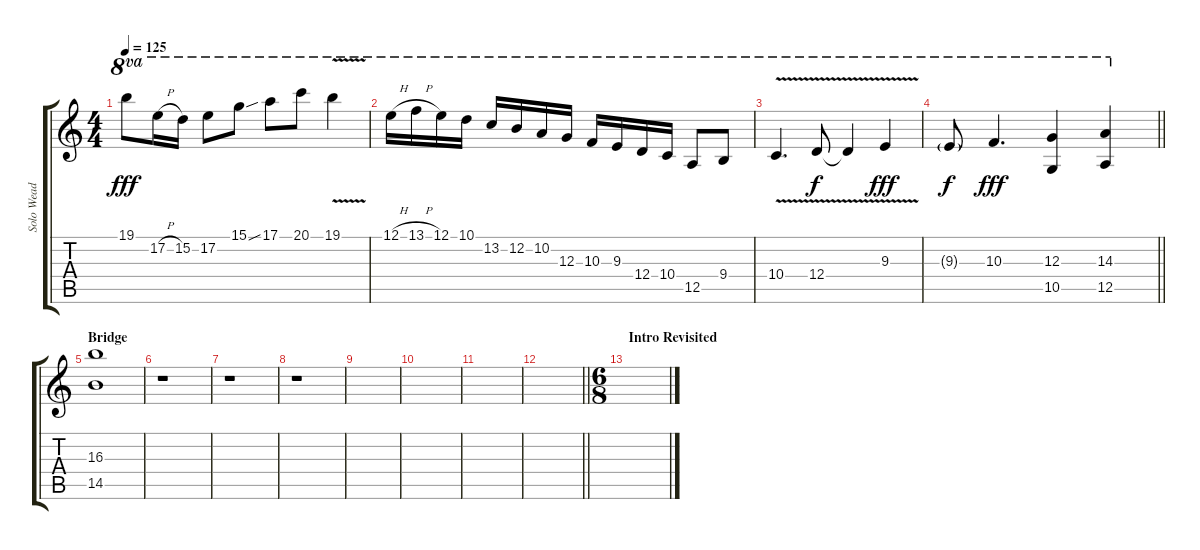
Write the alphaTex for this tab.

\track ("Solo Wead" "Solo Wead") {instrument distortionguitar}
\staff {score tabs}
\tuning (E4 B3 G3 D3 A2 E2) {hide}
\ts (4 4)
\tempo 125
\clef g2
\ks c
19.1.8{ot 8va dy fff} 17.2{h}.16{ot 8va} 15.2.16{ot 8va} 17.2.8{ot 8va} 15.1{sou}.8{ot 8va} 17.1.8{ot 8va} 20.1.8{ot 8va} 19.1{v}.4{ot 8va} |
12.1{h}.16{ot 8va} 13.1{h}.16{ot 8va} 12.1.16{ot 8va} 10.1.16{ot 8va} 13.2.16{ot 8va} 12.2.16{ot 8va} 10.2.16{ot 8va} 12.3.16{ot 8va} 10.3.16{ot 8va} 9.3.16{ot 8va} 12.4.16{ot 8va} 10.4.16{ot 8va} 12.5.8{ot 8va} 9.4.8{ot 8va} |
10.4{v}.4{d ot 8va} 12.4{v}.8{ot 8va dy f} 12.4{t}.4{ot 8va} 9.3{v}.4{ot 8va dy fff} |
\barLineRight lightlight
9.3{g}.8{ot 8va dy f} 10.3.4{d ot 8va dy fff} (12.3 10.5).4{ot 8va} (14.3 12.5).4{ot 8va} |
\section ("" "Bridge")
(16.3 14.5).1 |
r.1 |
r.1 |
r.1 |
|
|
|
\barLineRight lightlight
|
\ts (6 8)
\section ("" "Intro Revisited")
